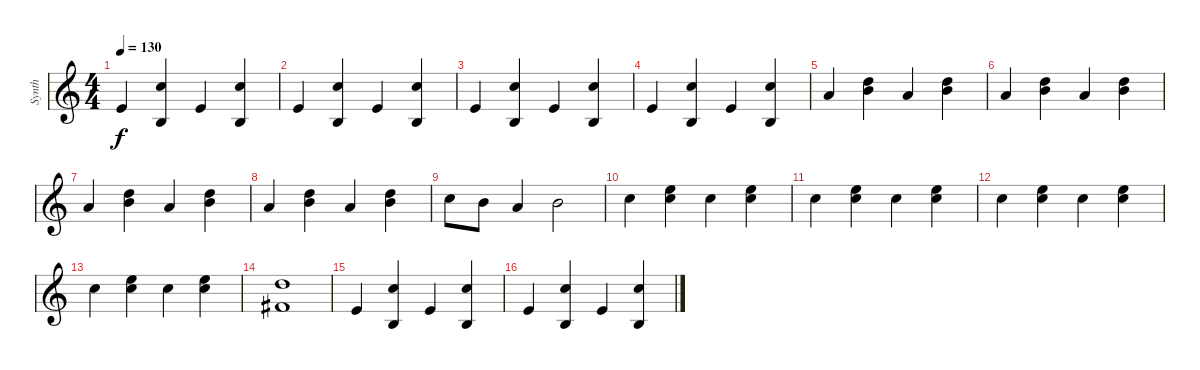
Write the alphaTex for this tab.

\track ("Synth" "Synth") {instrument electricpiano2}
\staff {score}
\tuning (E4 B3 G3 D3 A2 E2) {hide}
\ts (4 4)
\tempo 130
\clef g2
\ks c
9.3.4{dy f instrument electricpiano2} (8.1 9.4).4 9.3.4 (8.1 9.4).4 |
9.3.4 (8.1 9.4).4 9.3.4 (8.1 9.4).4 |
9.3.4 (8.1 9.4).4 9.3.4 (8.1 9.4).4 |
9.3.4 (8.1 9.4).4 9.3.4 (8.1 9.4).4 |
10.2.4 (10.1 12.2).4 10.2.4 (10.1 12.2).4 |
10.2.4 (10.1 12.2).4 10.2.4 (10.1 12.2).4 |
10.2.4 (10.1 12.2).4 10.2.4 (10.1 12.2).4 |
10.2.4 (10.1 12.2).4 10.2.4 (10.1 12.2).4 |
8.1.8 7.1.8 5.1.4 7.1.2 |
8.1.4 (12.1 13.2).4 13.2.4 (12.1 13.2).4 |
13.2.4 (12.1 13.2).4 13.2.4 (12.1 13.2).4 |
13.2.4 (12.1 13.2).4 13.2.4 (12.1 13.2).4 |
13.2.4 (12.1 13.2).4 13.2.4 (12.1 13.2).4 |
(10.1 11.3).1 |
9.3.4 (8.1 9.4).4 9.3.4 (8.1 9.4).4 |
9.3.4 (8.1 9.4).4 9.3.4 (8.1 9.4).4
